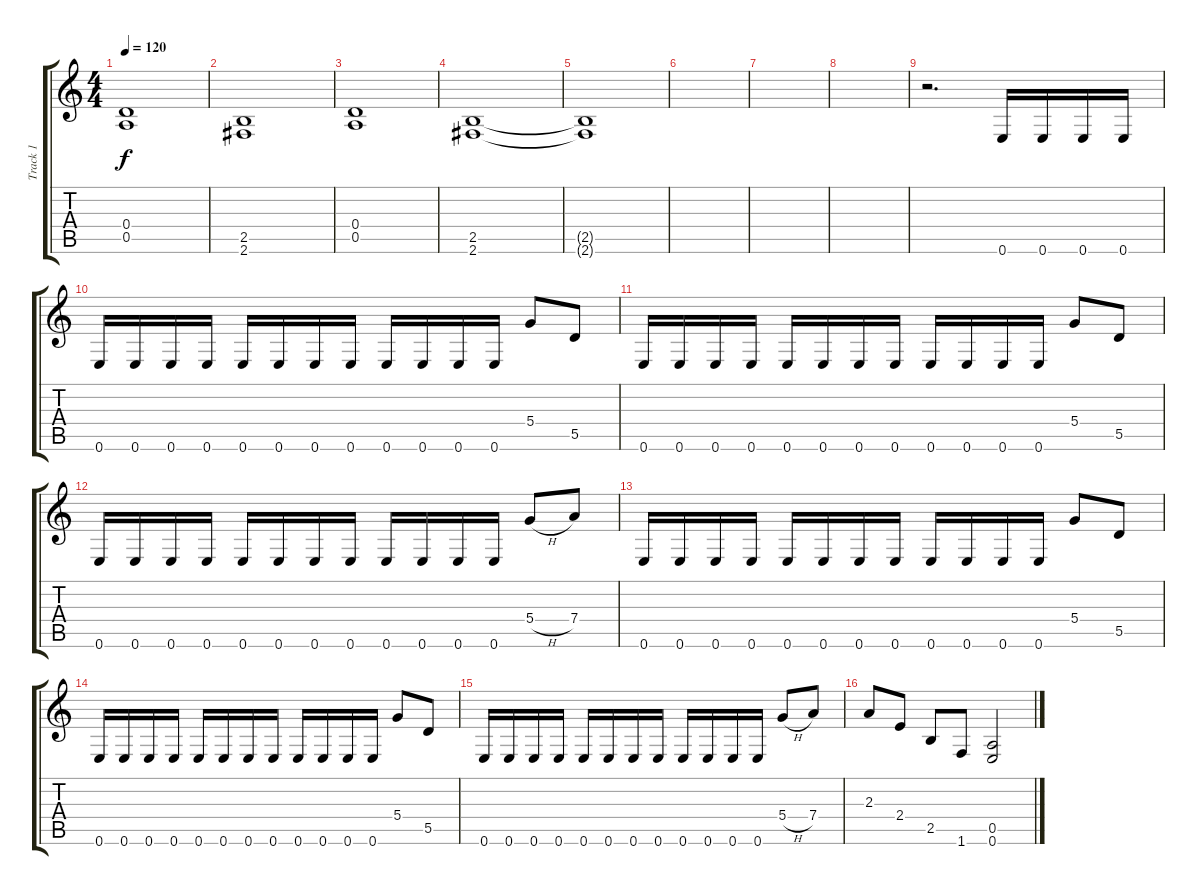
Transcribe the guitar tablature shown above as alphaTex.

\track ("Track 1" "Track 1") {instrument overdrivenguitar}
\staff {score tabs}
\tuning (E4 B3 G3 D3 A2 E2) {hide}
\ts (4 4)
\tempo 120
\clef g2
\ks c
(0.4 0.5).1{dy f} |
(2.5 2.6).1 |
(0.4 0.5).1 |
(2.5 2.6).1 |
(2.5{t} 2.6{t}).1 |
|
|
|
r.2{d} 0.6.16 0.6.16 0.6.16 0.6.16 |
0.6.16 0.6.16 0.6.16 0.6.16 0.6.16 0.6.16 0.6.16 0.6.16 0.6.16 0.6.16 0.6.16 0.6.16 5.4.8 5.5.8 |
0.6.16 0.6.16 0.6.16 0.6.16 0.6.16 0.6.16 0.6.16 0.6.16 0.6.16 0.6.16 0.6.16 0.6.16 5.4.8 5.5.8 |
0.6.16 0.6.16 0.6.16 0.6.16 0.6.16 0.6.16 0.6.16 0.6.16 0.6.16 0.6.16 0.6.16 0.6.16 5.4{h}.8 7.4.8 |
0.6.16 0.6.16 0.6.16 0.6.16 0.6.16 0.6.16 0.6.16 0.6.16 0.6.16 0.6.16 0.6.16 0.6.16 5.4.8 5.5.8 |
0.6.16 0.6.16 0.6.16 0.6.16 0.6.16 0.6.16 0.6.16 0.6.16 0.6.16 0.6.16 0.6.16 0.6.16 5.4.8 5.5.8 |
0.6.16 0.6.16 0.6.16 0.6.16 0.6.16 0.6.16 0.6.16 0.6.16 0.6.16 0.6.16 0.6.16 0.6.16 5.4{h}.8 7.4.8 |
2.3.8 2.4.8 2.5.8 1.6.8 (0.5 0.6).2
